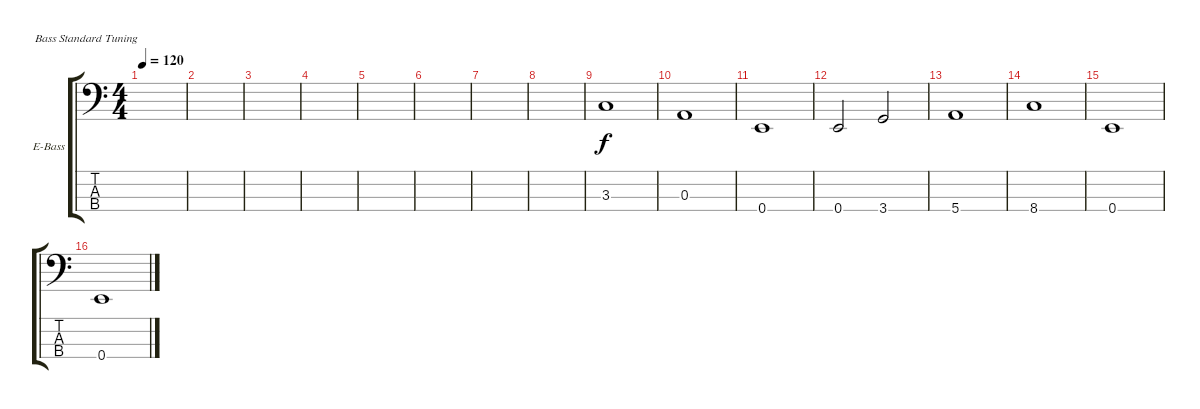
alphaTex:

\defaultSystemsLayout 4
\bracketExtendMode groupsimilarinstruments
\firstSystemTrackNameOrientation horizontal
\otherSystemsTrackNameOrientation horizontal
\track ("Electric Bass" "E-Bass") {instrument electricbassfinger}
\staff {score tabs}
\tuning (G2 D2 A1 E1)
\ts (4 4)
\tempo 120
\clef f4
\scale
0.141809
\ks c
|
\scale
0.0745721 |
\scale
0.0745721 |
\scale
0.0745721 |
\scale
0.0745721 |
\scale
0.0745721 |
\scale
0.0745721 |
\scale
0.0745721 |
\scale
0.0745721 3.3.1 |
\scale
0.0745721 0.3.1 |
\scale
0.0745721 0.4.1 |
\scale
0.112469 0.4.2 3.4.2 |
\scale
0.0833333 5.4.1 |
\scale
0.0833333 8.4.1 |
\scale
0.0833333 0.4.1 |
\scale
0.0833333 0.4.1
